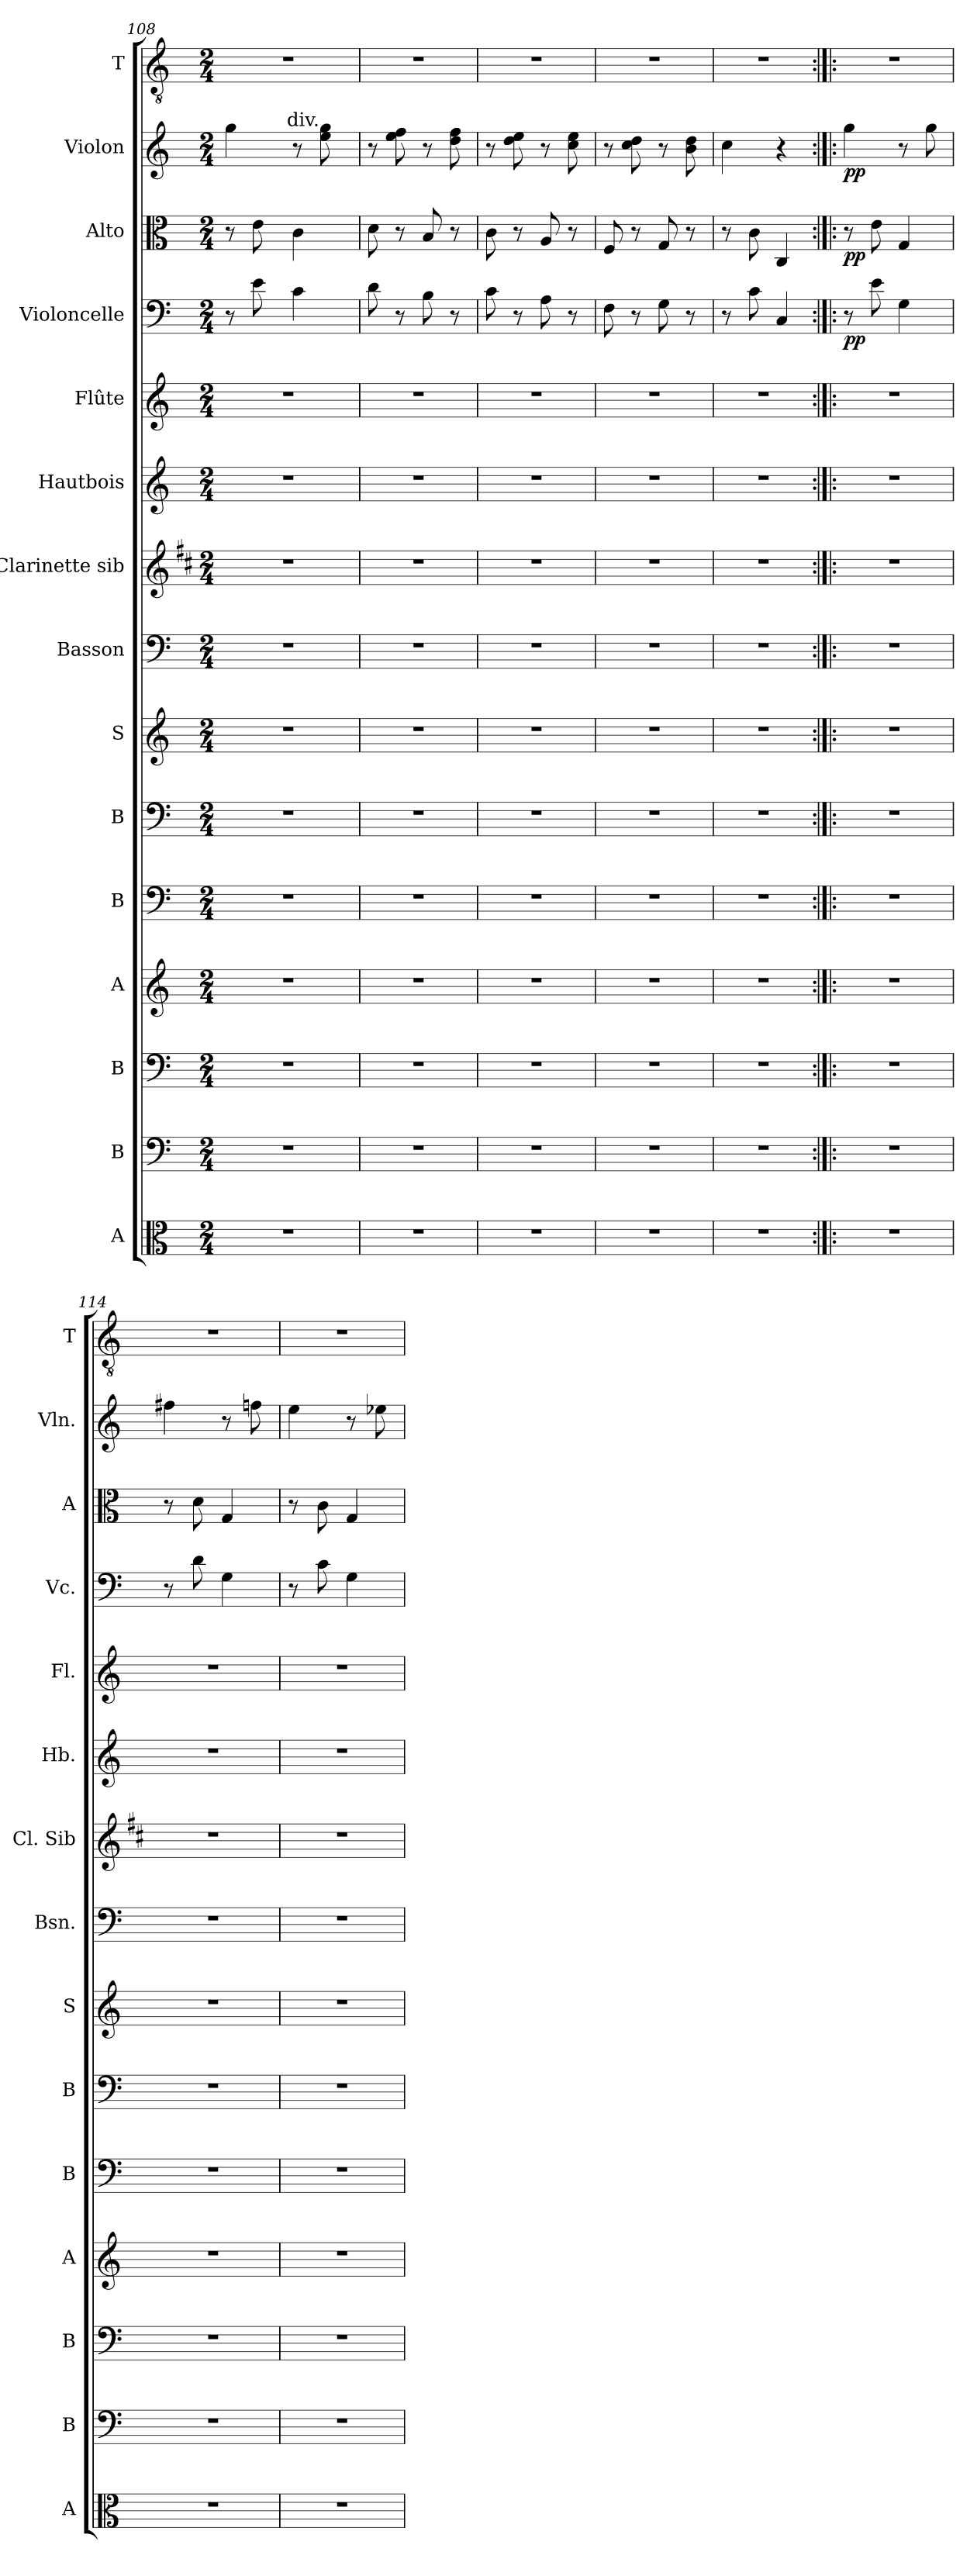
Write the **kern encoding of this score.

**kern	**kern	**kern	**kern	**kern	**kern	**kern	**kern	**kern	**kern	**kern	**kern	**dynam	**kern	**dynam	**kern	**dynam	**kern
*part15	*part14	*part13	*part12	*part11	*part10	*part9	*part8	*part7	*part6	*part5	*part4	*part4	*part3	*part3	*part2	*part2	*part1
*staff15	*staff14	*staff13	*staff12	*staff11	*staff10	*staff9	*staff8	*staff7	*staff6	*staff5	*staff4	*staff4	*staff3	*staff3	*staff2	*staff2	*staff1
*I"A	*I"B	*I"B	*I"A	*I"B	*I"B	*I"S	*I"Basson	*I"Clarinette sib	*I"Hautbois	*I"Flûte	*I"Violoncelle	*	*I"Alto	*	*I"Violon	*	*I"T
*I'A	*I'B	*I'B	*I'A	*I'B	*I'B	*I'S	*I'Bsn.	*I'Cl. Sib	*I'Hb.	*I'Fl.	*I'Vc.	*	*I'A	*	*I'Vln.	*	*I'T
*clefC3	*clefF4	*clefF4	*clefG2	*clefF4	*clefF4	*clefG2	*clefF4	*clefG2	*clefG2	*clefG2	*clefF4	*	*clefC3	*	*clefG2	*	*clefGv2
*	*	*	*	*	*	*	*	*ITrd1c2	*	*	*	*	*	*	*	*	*
*k[]	*k[]	*k[]	*k[]	*k[]	*k[]	*k[]	*k[]	*k[]	*k[]	*k[]	*k[]	*	*k[]	*	*k[]	*	*k[]
*C:	*C:	*C:	*C:	*C:	*C:	*C:	*C:	*C:	*C:	*C:	*C:	*	*C:	*	*C:	*	*C:
*M2/4	*M2/4	*M2/4	*M2/4	*M2/4	*M2/4	*M2/4	*M2/4	*M2/4	*M2/4	*M2/4	*M2/4	*	*M2/4	*	*M2/4	*	*M2/4
=108	=108	=108	=108	=108	=108	=108	=108	=108	=108	=108	=108	=108	=108	=108	=108	=108	=108
*	*	*	*	*	*	*	*	*	*	*	*	*	*	*	*^	*	*
2r	2r	2r	2r	2r	2r	2r	2r	2r	2r	2r	8r	.	8r	.	4gg\	6ryy	.	2r
.	.	.	.	.	.	.	.	.	.	.	8e\	.	8e\	.	.	.	.	.
.	.	.	.	.	.	.	.	.	.	.	.	.	.	.	.	24..ryy	.	.
!	!	!	!	!	!	!	!	!	!	!	!	!	!	!	!	!LO:TX:a:t=div.	!	!
.	.	.	.	.	.	.	.	.	.	.	.	.	.	.	.	6ryy	.	.
.	.	.	.	.	.	.	.	.	.	.	4c\	.	4c\	.	8r	.	.	.
.	.	.	.	.	.	.	.	.	.	.	.	.	.	.	8ee\ 8gg\	.	.	.
.	.	.	.	.	.	.	.	.	.	.	.	.	.	.	.	12ryy	.	.
.	.	.	.	.	.	.	.	.	.	.	.	.	.	.	.	96ryy	.	.
*	*	*	*	*	*	*	*	*	*	*	*	*	*	*	*v	*v	*	*
!!LO:LB:g=z
=109	=109	=109	=109	=109	=109	=109	=109	=109	=109	=109	=109	=109	=109	=109	=109	=109	=109
2r	2r	2r	2r	2r	2r	2r	2r	2r	2r	2r	8d\	.	8d\	.	8r	.	2r
.	.	.	.	.	.	.	.	.	.	.	8r	.	8r	.	8ee\ 8ff\	.	.
.	.	.	.	.	.	.	.	.	.	.	8B\	.	8B/	.	8r	.	.
.	.	.	.	.	.	.	.	.	.	.	8r	.	8r	.	8dd\ 8ff\	.	.
=110	=110	=110	=110	=110	=110	=110	=110	=110	=110	=110	=110	=110	=110	=110	=110	=110	=110
2r	2r	2r	2r	2r	2r	2r	2r	2r	2r	2r	8c\	.	8c\	.	8r	.	2r
.	.	.	.	.	.	.	.	.	.	.	8r	.	8r	.	8dd\ 8ee\	.	.
.	.	.	.	.	.	.	.	.	.	.	8A\	.	8A/	.	8r	.	.
.	.	.	.	.	.	.	.	.	.	.	8r	.	8r	.	8cc\ 8ee\	.	.
=111	=111	=111	=111	=111	=111	=111	=111	=111	=111	=111	=111	=111	=111	=111	=111	=111	=111
2r	2r	2r	2r	2r	2r	2r	2r	2r	2r	2r	8F\	.	8F/	.	8r	.	2r
.	.	.	.	.	.	.	.	.	.	.	8r	.	8r	.	8cc\ 8dd\	.	.
.	.	.	.	.	.	.	.	.	.	.	8G\	.	8G/	.	8r	.	.
.	.	.	.	.	.	.	.	.	.	.	8r	.	8r	.	8b\ 8dd\	.	.
=112	=112	=112	=112	=112	=112	=112	=112	=112	=112	=112	=112	=112	=112	=112	=112	=112	=112
2r	2r	2r	2r	2r	2r	2r	2r	2r	2r	2r	8r	.	8r	.	4cc\	.	2r
.	.	.	.	.	.	.	.	.	.	.	8c\	.	8c\	.	.	.	.
.	.	.	.	.	.	.	.	.	.	.	4C/	.	4C/	.	4r	.	.
!!LO:LB:g=z
=113:|!|:	=113:|!|:	=113:|!|:	=113:|!|:	=113:|!|:	=113:|!|:	=113:|!|:	=113:|!|:	=113:|!|:	=113:|!|:	=113:|!|:	=113:|!|:	=113:|!|:	=113:|!|:	=113:|!|:	=113:|!|:	=113:|!|:	=113:|!|:
!	!	!	!	!	!	!	!	!	!	!	!	!LO:DY:b	!	!LO:DY:b	!	!LO:DY:b	!
2r	2r	2r	2r	2r	2r	2r	2r	2r	2r	2r	8r	pp	8r	pp	4gg\	pp	2r
.	.	.	.	.	.	.	.	.	.	.	8e\	.	8e\	.	.	.	.
.	.	.	.	.	.	.	.	.	.	.	4G\	.	4G/	.	8r	.	.
.	.	.	.	.	.	.	.	.	.	.	.	.	.	.	8gg\	.	.
=114	=114	=114	=114	=114	=114	=114	=114	=114	=114	=114	=114	=114	=114	=114	=114	=114	=114
2r	2r	2r	2r	2r	2r	2r	2r	2r	2r	2r	8r	.	8r	.	4ff#X\	.	2r
.	.	.	.	.	.	.	.	.	.	.	8d\	.	8d\	.	.	.	.
.	.	.	.	.	.	.	.	.	.	.	4G\	.	4G/	.	8r	.	.
.	.	.	.	.	.	.	.	.	.	.	.	.	.	.	8ffn\	.	.
=115	=115	=115	=115	=115	=115	=115	=115	=115	=115	=115	=115	=115	=115	=115	=115	=115	=115
2r	2r	2r	2r	2r	2r	2r	2r	2r	2r	2r	8r	.	8r	.	4ee\	.	2r
.	.	.	.	.	.	.	.	.	.	.	8c\	.	8c\	.	.	.	.
.	.	.	.	.	.	.	.	.	.	.	4G\	.	4G/	.	8r	.	.
.	.	.	.	.	.	.	.	.	.	.	.	.	.	.	8ee-X\	.	.
=	=	=	=	=	=	=	=	=	=	=	=	=	=	=	=	=	=
*-	*-	*-	*-	*-	*-	*-	*-	*-	*-	*-	*-	*-	*-	*-	*-	*-	*-
